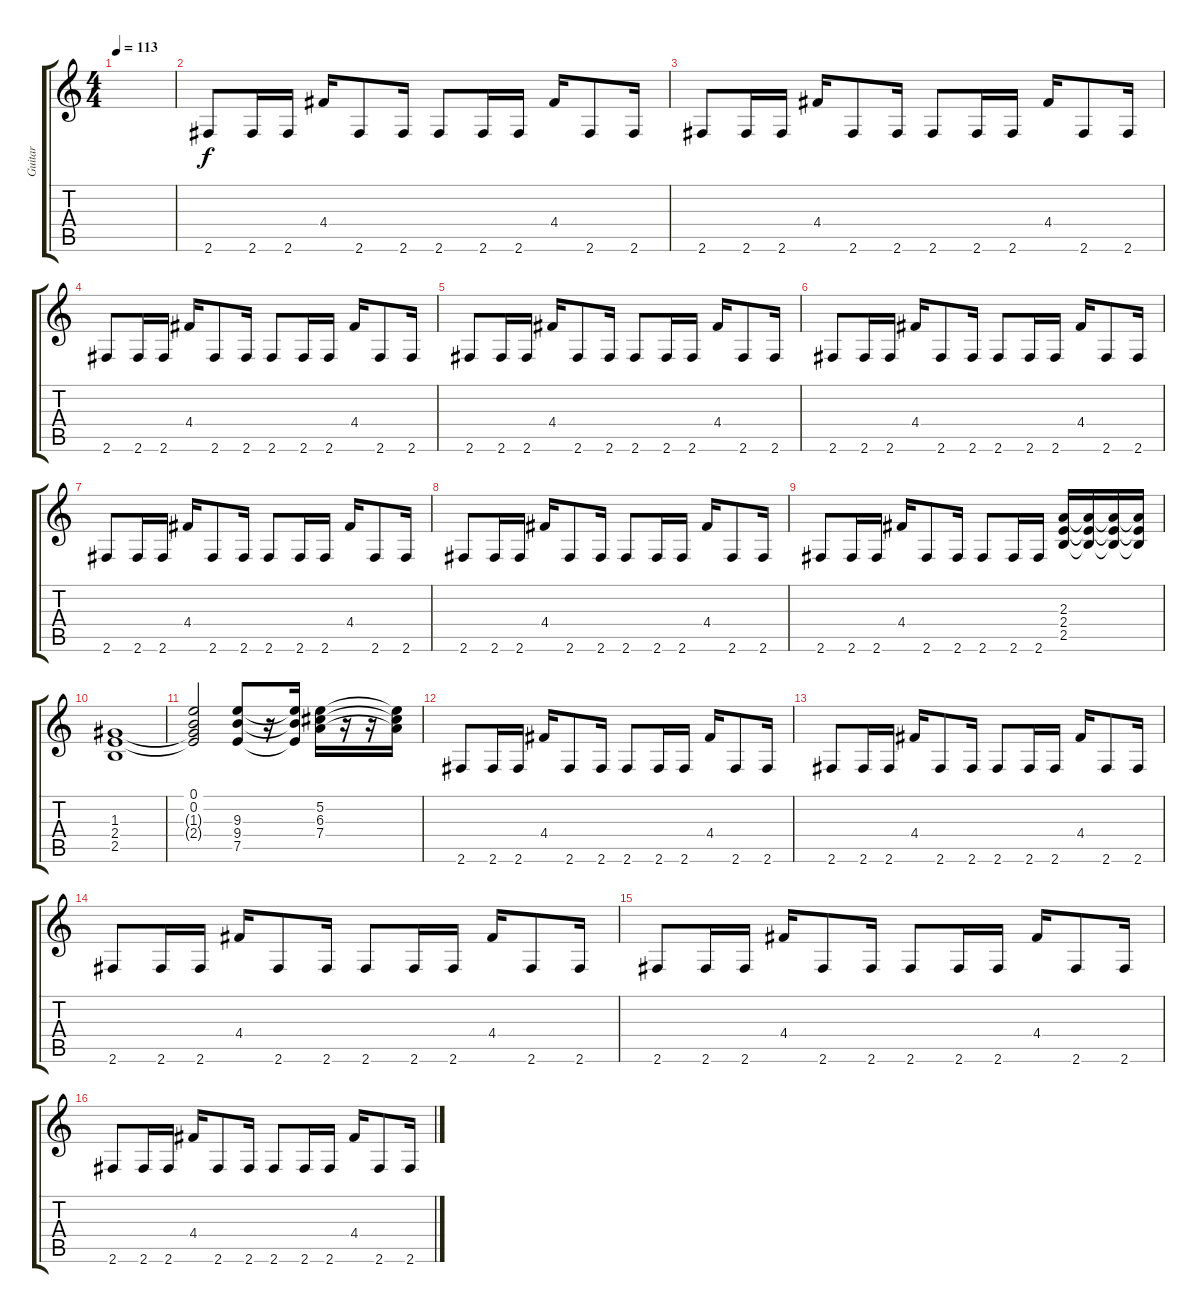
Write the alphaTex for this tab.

\track ("Guitar" "Guitar") {instrument overdrivenguitar}
\staff {score tabs}
\tuning (E4 B3 G3 D3 A2 E2) {hide}
\ts (4 4)
\tempo 113
\clef g2
\ks c
|
2.6.8 2.6.16 2.6.16 4.4.16 2.6.8 2.6.16 2.6.8 2.6.16 2.6.16 4.4.16 2.6.8 2.6.16 |
2.6.8 2.6.16 2.6.16 4.4.16 2.6.8 2.6.16 2.6.8 2.6.16 2.6.16 4.4.16 2.6.8 2.6.16 |
2.6.8 2.6.16 2.6.16 4.4.16 2.6.8 2.6.16 2.6.8 2.6.16 2.6.16 4.4.16 2.6.8 2.6.16 |
2.6.8 2.6.16 2.6.16 4.4.16 2.6.8 2.6.16 2.6.8 2.6.16 2.6.16 4.4.16 2.6.8 2.6.16 |
2.6.8 2.6.16 2.6.16 4.4.16 2.6.8 2.6.16 2.6.8 2.6.16 2.6.16 4.4.16 2.6.8 2.6.16 |
2.6.8 2.6.16 2.6.16 4.4.16 2.6.8 2.6.16 2.6.8 2.6.16 2.6.16 4.4.16 2.6.8 2.6.16 |
2.6.8 2.6.16 2.6.16 4.4.16 2.6.8 2.6.16 2.6.8 2.6.16 2.6.16 4.4.16 2.6.8 2.6.16 |
2.6.8 2.6.16 2.6.16 4.4.16 2.6.8 2.6.16 2.6.8 2.6.16 2.6.16 (2.3 2.4 2.5).16 (2.3{t} 2.4{t} 2.5{t}).16 (2.3{t} 2.4{t} 2.5{t}).16 (2.3{t} 2.4{t} 2.5{t}).16 |
(1.3 2.4 2.5).1 |
(0.1 0.2 1.3{t} 2.4{t}).2 (9.3 9.4 7.5).8 r.16 (9.3{t} 9.4{t} 7.5{t}).16 (5.2 6.3 7.4).16 r.16 r.16 (5.2{t} 6.3{t} 7.4{t}).16 |
2.6.8 2.6.16 2.6.16 4.4.16 2.6.8 2.6.16 2.6.8 2.6.16 2.6.16 4.4.16 2.6.8 2.6.16 |
2.6.8 2.6.16 2.6.16 4.4.16 2.6.8 2.6.16 2.6.8 2.6.16 2.6.16 4.4.16 2.6.8 2.6.16 |
2.6.8 2.6.16 2.6.16 4.4.16 2.6.8 2.6.16 2.6.8 2.6.16 2.6.16 4.4.16 2.6.8 2.6.16 |
2.6.8 2.6.16 2.6.16 4.4.16 2.6.8 2.6.16 2.6.8 2.6.16 2.6.16 4.4.16 2.6.8 2.6.16 |
2.6.8 2.6.16 2.6.16 4.4.16 2.6.8 2.6.16 2.6.8 2.6.16 2.6.16 4.4.16 2.6.8 2.6.16
